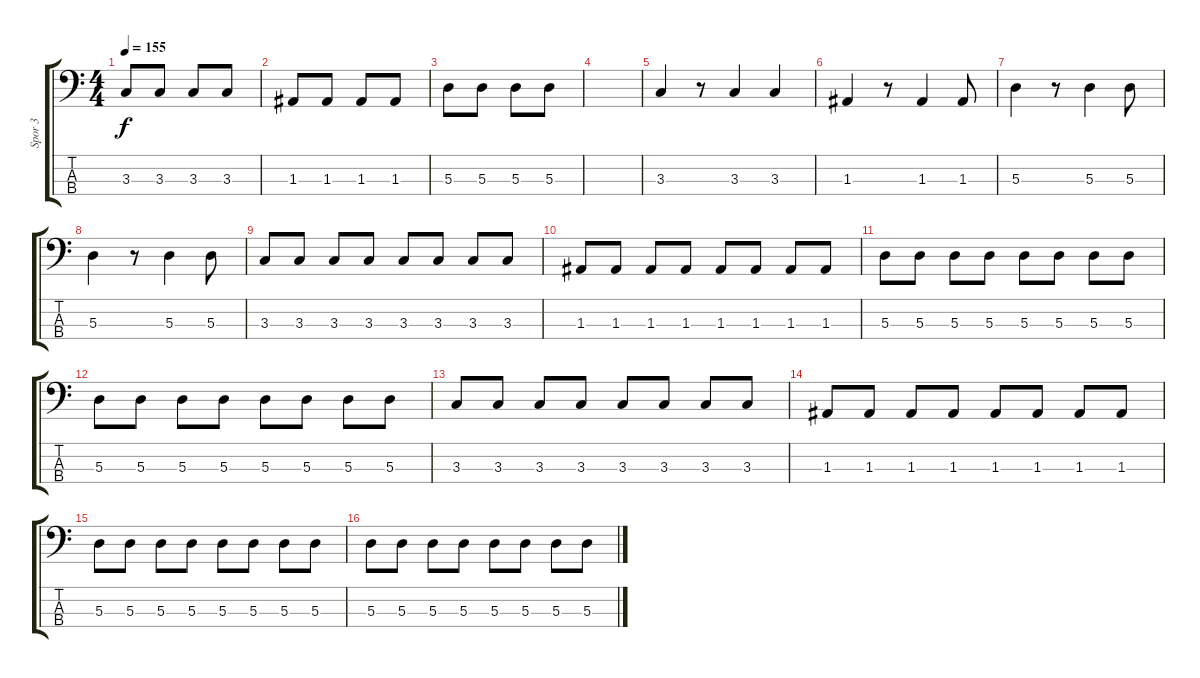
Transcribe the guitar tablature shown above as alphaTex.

\track ("Spor 3" "Spor 3") {instrument electricbasspick}
\staff {score tabs}
\tuning (G2 D2 A1 E1) {hide}
\ts (4 4)
\tempo 155
\clef f4
\ks c
3.3.8{dy f} 3.3.8 3.3.8 3.3.8 |
1.3.8 1.3.8 1.3.8 1.3.8 |
5.3.8 5.3.8 5.3.8 5.3.8 |
|
3.3.4 r.8 3.3.4 3.3.4 |
1.3.4 r.8 1.3.4 1.3.8 |
5.3.4 r.8 5.3.4 5.3.8 |
5.3.4 r.8 5.3.4 5.3.8 |
3.3.8 3.3.8 3.3.8 3.3.8 3.3.8 3.3.8 3.3.8 3.3.8 |
1.3.8 1.3.8 1.3.8 1.3.8 1.3.8 1.3.8 1.3.8 1.3.8 |
5.3.8 5.3.8 5.3.8 5.3.8 5.3.8 5.3.8 5.3.8 5.3.8 |
5.3.8 5.3.8 5.3.8 5.3.8 5.3.8 5.3.8 5.3.8 5.3.8 |
3.3.8 3.3.8 3.3.8 3.3.8 3.3.8 3.3.8 3.3.8 3.3.8 |
1.3.8 1.3.8 1.3.8 1.3.8 1.3.8 1.3.8 1.3.8 1.3.8 |
5.3.8 5.3.8 5.3.8 5.3.8 5.3.8 5.3.8 5.3.8 5.3.8 |
5.3.8 5.3.8 5.3.8 5.3.8 5.3.8 5.3.8 5.3.8 5.3.8
